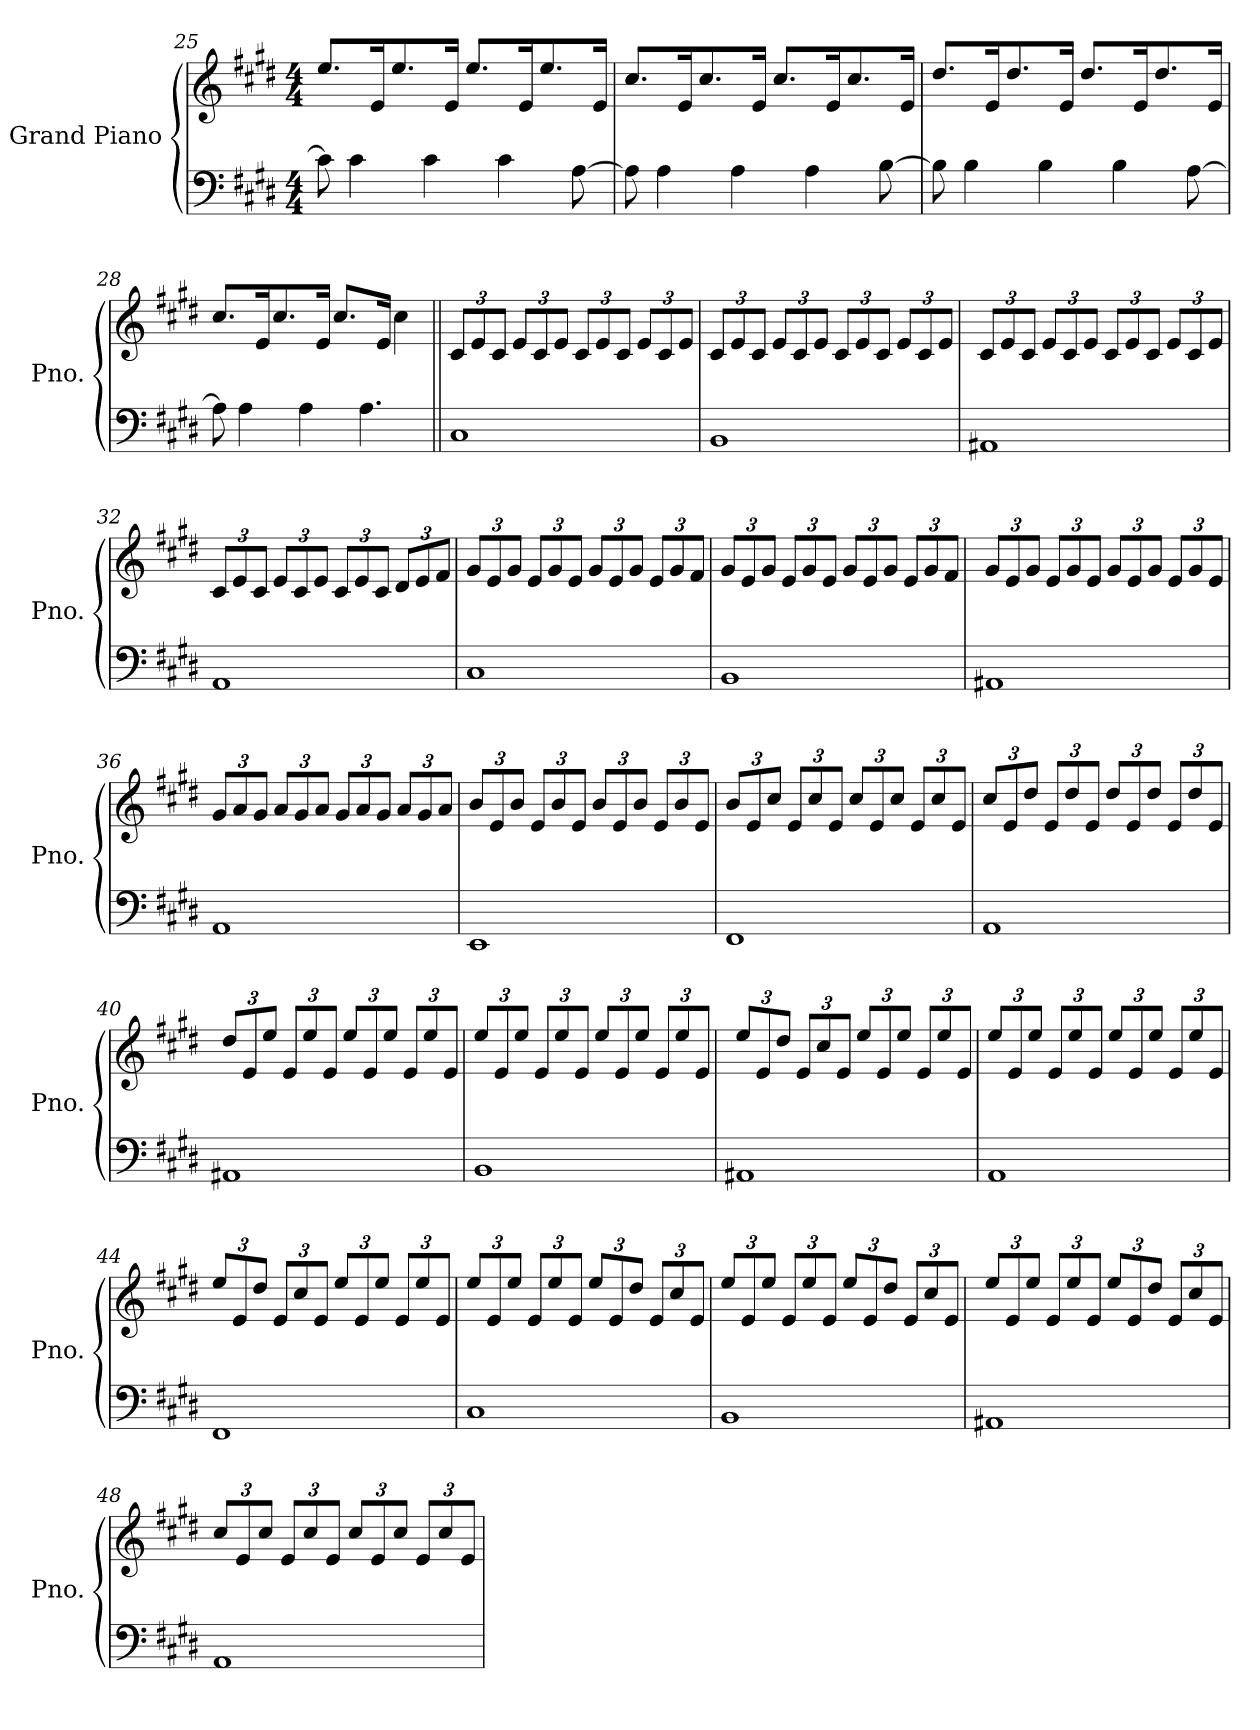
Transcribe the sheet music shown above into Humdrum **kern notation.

**kern	**kern
*part1	*part1
*staff2	*staff1
*I"Grand Piano	*
*I'Pno.	*
*clefF4	*clefG2
*k[f#c#g#d#]	*k[f#c#g#d#]
*M4/4	*M4/4
=25	=25
8c#\]	8.ee/L
4c#\	.
.	16e/K
.	8.ee/
4c#\	.
.	16e/Jk
.	8.ee/L
4c#\	.
.	16e/K
.	8.ee/
[8A\	.
.	16e/Jk
!!LO:LB:g=z
=26	=26
8A\]	8.cc#/L
4A\	.
.	16e/K
.	8.cc#/
4A\	.
.	16e/Jk
.	8.cc#/L
4A\	.
.	16e/K
.	8.cc#/
[8B\	.
.	16e/Jk
=27	=27
8B\]	8.dd#/L
4B\	.
.	16e/K
.	8.dd#/
4B\	.
.	16e/Jk
.	8.dd#/L
4B\	.
.	16e/K
.	8.dd#/
[8A\	.
.	16e/Jk
=28	=28
8A\]	8.cc#/L
4A\	.
.	16e/K
.	8.cc#/
4A\	.
.	16e/Jk
.	8.cc#/L
4.A\	.
.	16e/Jk
.	4cc#\
=29||	=29||
*	*Xbrackettup
1C#	12c#/L
.	12e/
.	12c#/J
.	12e/L
.	12c#/
.	12e/J
.	12c#/L
.	12e/
.	12c#/J
.	12e/L
.	12c#/
.	12e/J
!!LO:LB:g=z
=30	=30
1BB	12c#/L
.	12e/
.	12c#/J
.	12e/L
.	12c#/
.	12e/J
.	12c#/L
.	12e/
.	12c#/J
.	12e/L
.	12c#/
.	12e/J
=31	=31
1AA#X	12c#/L
.	12e/
.	12c#/J
.	12e/L
.	12c#/
.	12e/J
.	12c#/L
.	12e/
.	12c#/J
.	12e/L
.	12c#/
.	12e/J
=32	=32
1AA	12c#/L
.	12e/
.	12c#/J
.	12e/L
.	12c#/
.	12e/J
.	12c#/L
.	12e/
.	12c#/J
.	12d#/L
.	12e/
.	12f#/J
!!LO:LB:g=z
=33	=33
1C#	12g#/L
.	12e/
.	12g#/J
.	12e/L
.	12g#/
.	12e/J
.	12g#/L
.	12e/
.	12g#/J
.	12e/L
.	12g#/
.	12f#/J
=34	=34
1BB	12g#/L
.	12e/
.	12g#/J
.	12e/L
.	12g#/
.	12e/J
.	12g#/L
.	12e/
.	12g#/J
.	12e/L
.	12g#/
.	12f#/J
=35	=35
1AA#X	12g#/L
.	12e/
.	12g#/J
.	12e/L
.	12g#/
.	12e/J
.	12g#/L
.	12e/
.	12g#/J
.	12e/L
.	12g#/
.	12e/J
!!LO:LB:g=z
=36	=36
1AA	12g#/L
.	12a/
.	12g#/J
.	12a/L
.	12g#/
.	12a/J
.	12g#/L
.	12a/
.	12g#/J
.	12a/L
.	12g#/
.	12a/J
=37	=37
1EE	12b/L
.	12e/
.	12b/J
.	12e/L
.	12b/
.	12e/J
.	12b/L
.	12e/
.	12b/J
.	12e/L
.	12b/
.	12e/J
=38	=38
1FF#	12b/L
.	12e/
.	12cc#/J
.	12e/L
.	12cc#/
.	12e/J
.	12cc#/L
.	12e/
.	12cc#/J
.	12e/L
.	12cc#/
.	12e/J
!!LO:LB:g=z
=39	=39
1AA	12cc#/L
.	12e/
.	12dd#/J
.	12e/L
.	12dd#/
.	12e/J
.	12dd#/L
.	12e/
.	12dd#/J
.	12e/L
.	12dd#/
.	12e/J
=40	=40
1AA#X	12dd#/L
.	12e/
.	12ee/J
.	12e/L
.	12ee/
.	12e/J
.	12ee/L
.	12e/
.	12ee/J
.	12e/L
.	12ee/
.	12e/J
=41	=41
1BB	12ee/L
.	12e/
.	12ee/J
.	12e/L
.	12ee/
.	12e/J
.	12ee/L
.	12e/
.	12ee/J
.	12e/L
.	12ee/
.	12e/J
!!LO:PB:g=z
=42	=42
1AA#X	12ee/L
.	12e/
.	12dd#/J
.	12e/L
.	12cc#/
.	12e/J
.	12ee/L
.	12e/
.	12ee/J
.	12e/L
.	12ee/
.	12e/J
=43	=43
1AA	12ee/L
.	12e/
.	12ee/J
.	12e/L
.	12ee/
.	12e/J
.	12ee/L
.	12e/
.	12ee/J
.	12e/L
.	12ee/
.	12e/J
=44	=44
1FF#	12ee/L
.	12e/
.	12dd#/J
.	12e/L
.	12cc#/
.	12e/J
.	12ee/L
.	12e/
.	12ee/J
.	12e/L
.	12ee/
.	12e/J
!!LO:LB:g=z
=45	=45
1C#	12ee/L
.	12e/
.	12ee/J
.	12e/L
.	12ee/
.	12e/J
.	12ee/L
.	12e/
.	12dd#/J
.	12e/L
.	12cc#/
.	12e/J
=46	=46
1BB	12ee/L
.	12e/
.	12ee/J
.	12e/L
.	12ee/
.	12e/J
.	12ee/L
.	12e/
.	12dd#/J
.	12e/L
.	12cc#/
.	12e/J
=47	=47
1AA#X	12ee/L
.	12e/
.	12ee/J
.	12e/L
.	12ee/
.	12e/J
.	12ee/L
.	12e/
.	12dd#/J
.	12e/L
.	12cc#/
.	12e/J
!!LO:LB:g=z
=48	=48
1AA	12cc#/L
.	12e/
.	12cc#/J
.	12e/L
.	12cc#/
.	12e/J
.	12cc#/L
.	12e/
.	12cc#/J
.	12e/L
.	12cc#/
.	12e/J
=	=
*-	*-
